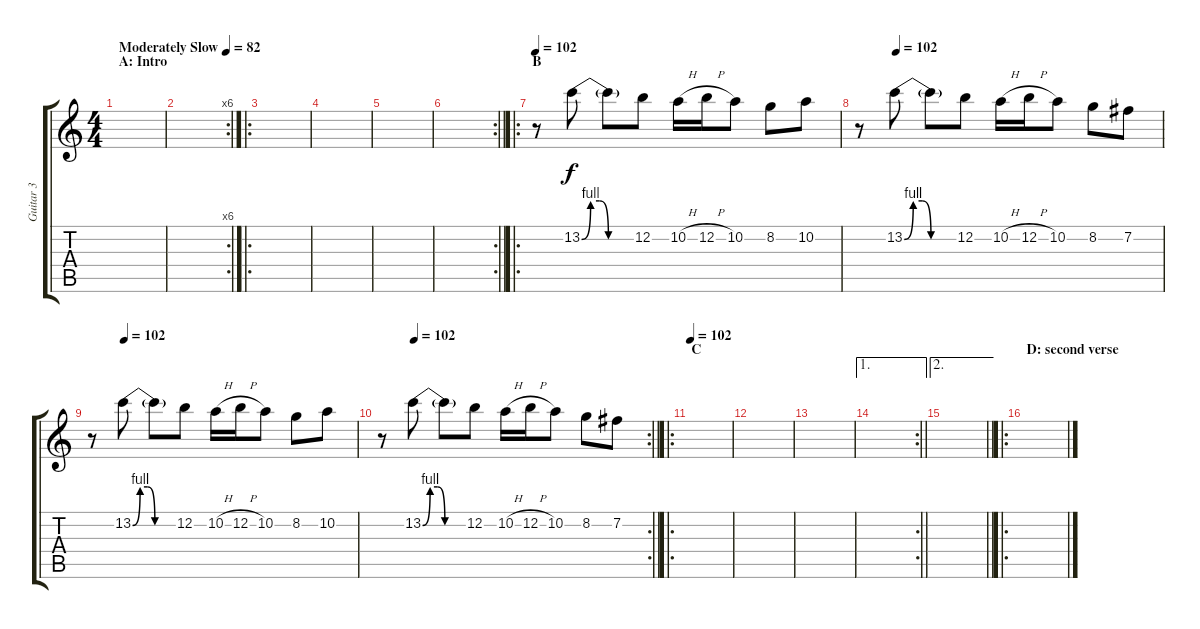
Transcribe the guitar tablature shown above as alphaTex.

\track ("Guitar 3" "Guitar 3") {instrument distortionguitar}
\staff {score tabs}
\tuning (E4 B3 G3 D3 A2 E2) {hide}
\ts (4 4)
\section ("" "A: Intro")
\tempo (82 "Moderately Slow")
\clef g2
\ks c
|
\rc 6
|
\ro
|
|
|
\rc 2
\barLineRight lightlight
|
\ro
\section ("" "B")
\tempo 102
r.8 13.2{be (custom 0 0 10 4 20 4 30 0 60 0)}.8 13.2{t}.8 12.2.8 10.2{h}.16 12.2{h}.16 10.2.8 8.2.8 10.2.8 |
\tempo (102 0.125)
r.8 13.2{be (custom 0 0 10 4 20 4 30 0 60 0)}.8 13.2{t}.8 12.2.8 10.2{h}.16 12.2{h}.16 10.2.8 8.2.8 7.2.8 |
\tempo (102 0.125)
r.8 13.2{be (custom 0 0 10 4 20 4 30 0 60 0)}.8 13.2{t}.8 12.2.8 10.2{h}.16 12.2{h}.16 10.2.8 8.2.8 10.2.8 |
\rc 2
\tempo (102 0.125)
\barLineRight lightlight
r.8 13.2{be (custom 0 0 10 4 20 4 30 0 60 0)}.8 13.2{t}.8 12.2.8 10.2{h}.16 12.2{h}.16 10.2.8 8.2.8 7.2.8 |
\ro
\section ("" "C")
\tempo 102
|
|
|
\ae 1
\rc 2
\barLineRight lightlight
|
\ae 2
\barLineRight lightlight
|
\ro
\section ("" "D: second verse")
